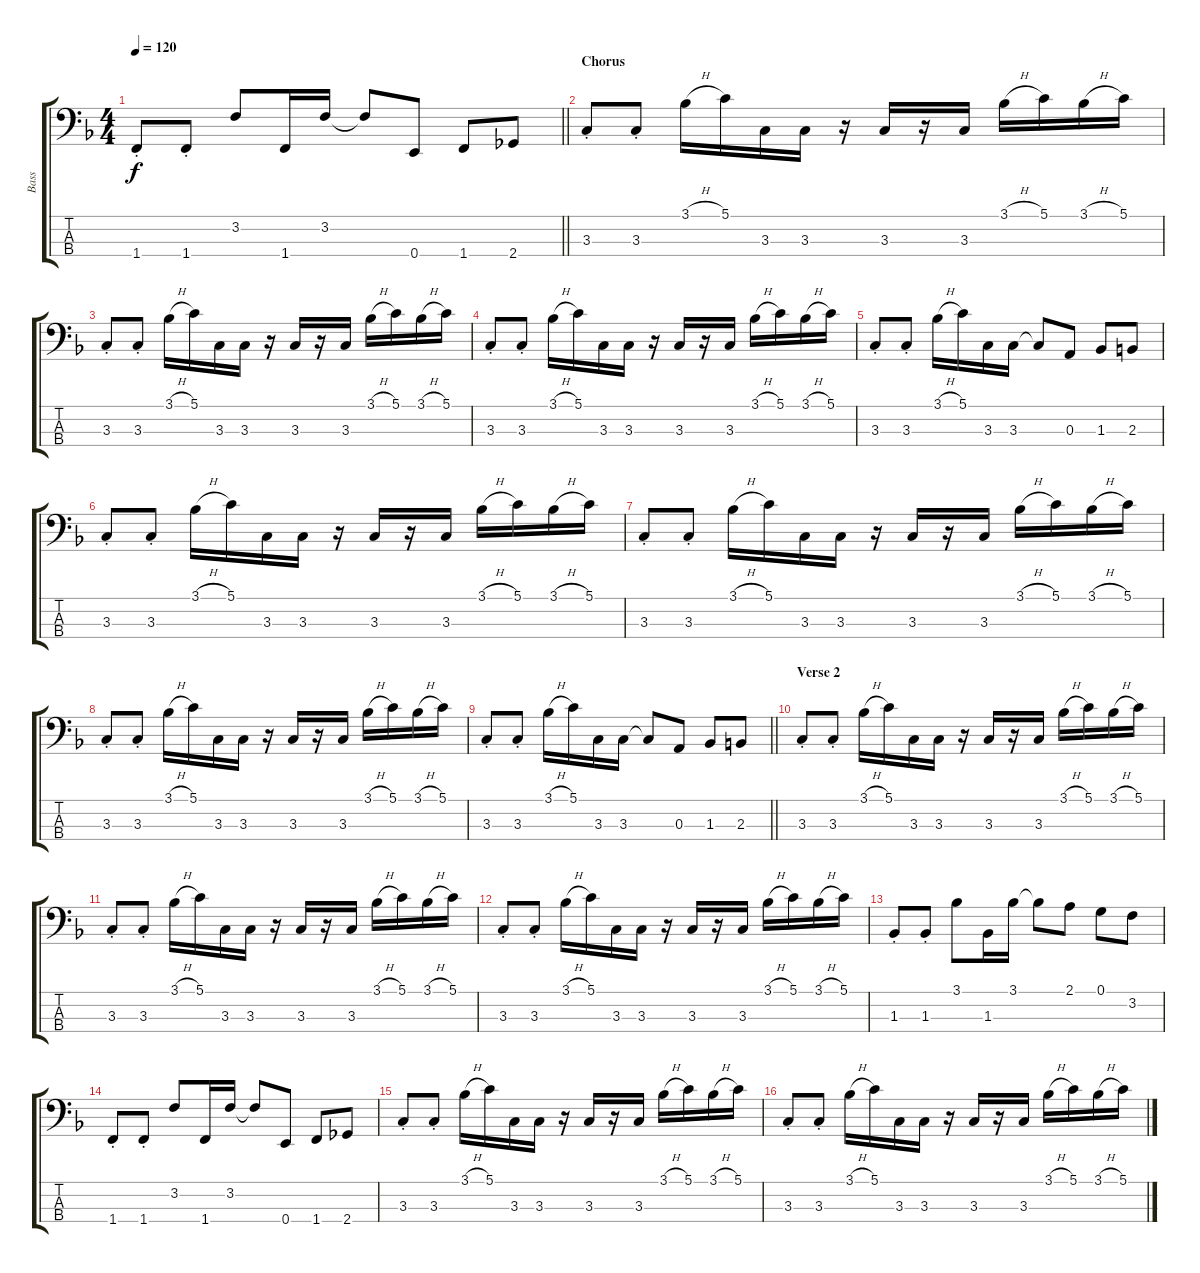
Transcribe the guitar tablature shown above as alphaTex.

\track ("Bass" "Bass") {instrument electricbassfinger}
\staff {score tabs}
\tuning (G2 D2 A1 E1) {hide}
\ts (4 4)
\tempo 120
\clef f4
\barLineRight lightlight
\ks f
1.4{st}.8{dy f} 1.4{st}.8 3.2.8 1.4.16 3.2.16 3.2{t}.8 0.4.8 1.4.8 2.4.8 |
\section ("" "Chorus")
3.3{st}.8 3.3{st}.8 3.1{h}.16 5.1.16 3.3.16 3.3.16 r.16 3.3.16 r.16 3.3.16 3.1{h}.16 5.1.16 3.1{h}.16 5.1.16 |
3.3{st}.8 3.3{st}.8 3.1{h}.16 5.1.16 3.3.16 3.3.16 r.16 3.3.16 r.16 3.3.16 3.1{h}.16 5.1.16 3.1{h}.16 5.1.16 |
3.3{st}.8 3.3{st}.8 3.1{h}.16 5.1.16 3.3.16 3.3.16 r.16 3.3.16 r.16 3.3.16 3.1{h}.16 5.1.16 3.1{h}.16 5.1.16 |
3.3{st}.8 3.3{st}.8 3.1{h}.16 5.1.16 3.3.16 3.3.16 3.3{t}.8 0.3.8 1.3.8 2.3.8 |
3.3{st}.8 3.3{st}.8 3.1{h}.16 5.1.16 3.3.16 3.3.16 r.16 3.3.16 r.16 3.3.16 3.1{h}.16 5.1.16 3.1{h}.16 5.1.16 |
3.3{st}.8 3.3{st}.8 3.1{h}.16 5.1.16 3.3.16 3.3.16 r.16 3.3.16 r.16 3.3.16 3.1{h}.16 5.1.16 3.1{h}.16 5.1.16 |
3.3{st}.8 3.3{st}.8 3.1{h}.16 5.1.16 3.3.16 3.3.16 r.16 3.3.16 r.16 3.3.16 3.1{h}.16 5.1.16 3.1{h}.16 5.1.16 |
\barLineRight lightlight
3.3{st}.8 3.3{st}.8 3.1{h}.16 5.1.16 3.3.16 3.3.16 3.3{t}.8 0.3.8 1.3.8 2.3.8 |
\section ("" "Verse 2")
3.3{st}.8 3.3{st}.8 3.1{h}.16 5.1.16 3.3.16 3.3.16 r.16 3.3.16 r.16 3.3.16 3.1{h}.16 5.1.16 3.1{h}.16 5.1.16 |
3.3{st}.8 3.3{st}.8 3.1{h}.16 5.1.16 3.3.16 3.3.16 r.16 3.3.16 r.16 3.3.16 3.1{h}.16 5.1.16 3.1{h}.16 5.1.16 |
3.3{st}.8 3.3{st}.8 3.1{h}.16 5.1.16 3.3.16 3.3.16 r.16 3.3.16 r.16 3.3.16 3.1{h}.16 5.1.16 3.1{h}.16 5.1.16 |
1.3{st}.8 1.3{st}.8 3.1.8 1.3.16 3.1.16 3.1{t}.8 2.1.8 0.1.8 3.2.8 |
1.4{st}.8 1.4{st}.8 3.2.8 1.4.16 3.2.16 3.2{t}.8 0.4.8 1.4.8 2.4.8 |
3.3{st}.8 3.3{st}.8 3.1{h}.16 5.1.16 3.3.16 3.3.16 r.16 3.3.16 r.16 3.3.16 3.1{h}.16 5.1.16 3.1{h}.16 5.1.16 |
3.3{st}.8 3.3{st}.8 3.1{h}.16 5.1.16 3.3.16 3.3.16 r.16 3.3.16 r.16 3.3.16 3.1{h}.16 5.1.16 3.1{h}.16 5.1.16
